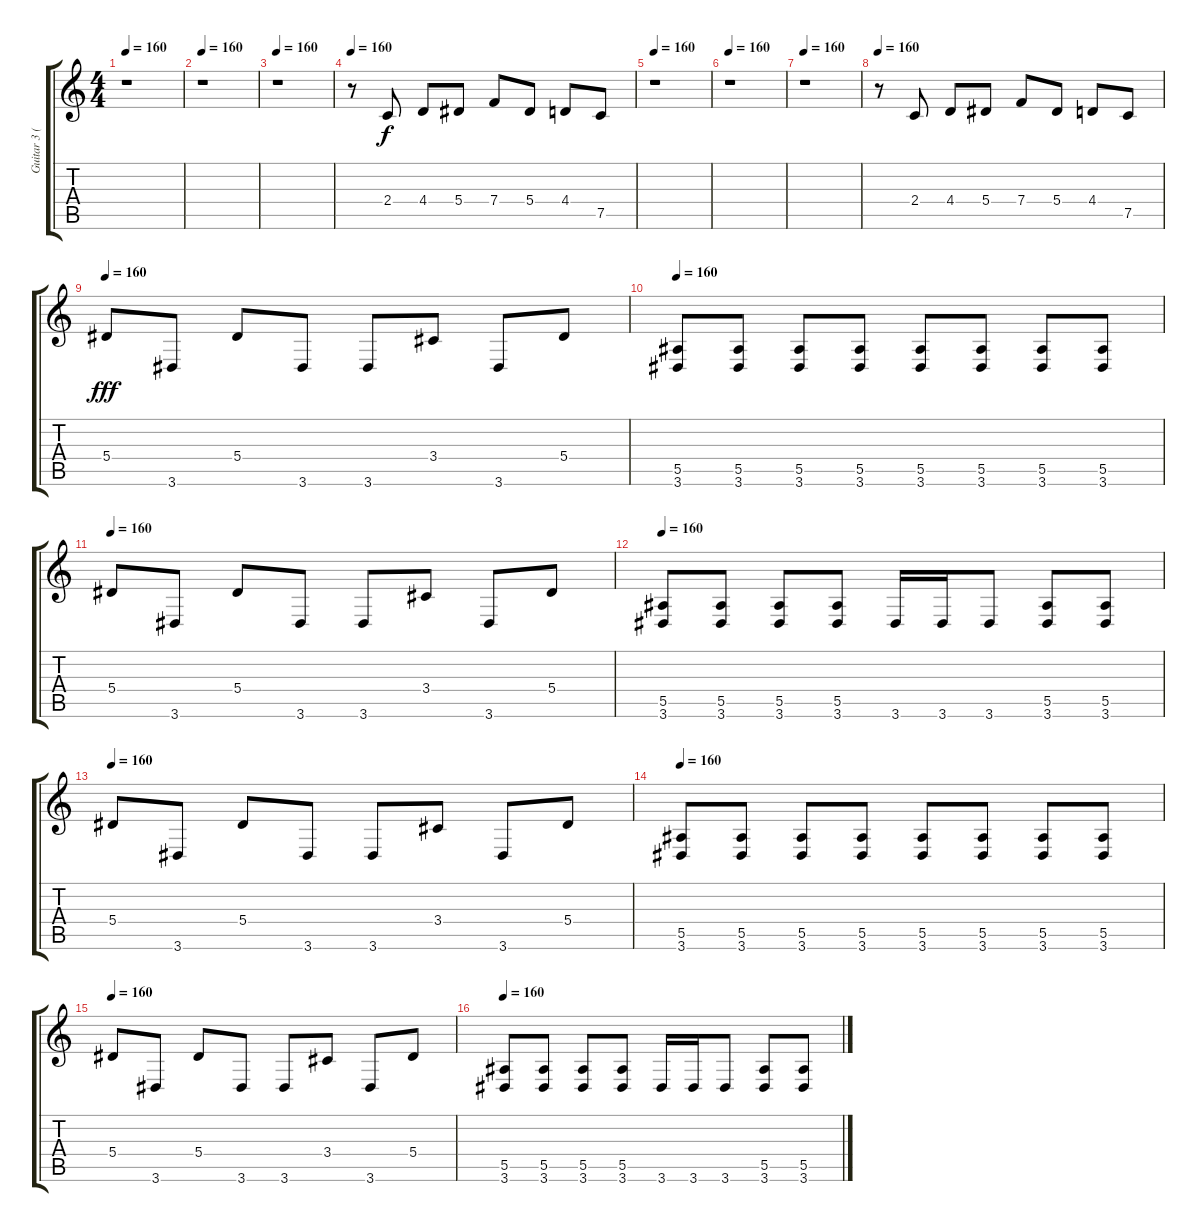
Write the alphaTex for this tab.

\track ("Guitar 3 (Rhythm)" "Guitar 3 (") {instrument distortionguitar}
\staff {score tabs}
\tuning (C4 G3 Eb3 Bb2 F2 C2) {hide}
\ts (4 4)
\tempo 160
\clef g2
\ks c
r.1{dy mf} |
\tempo 160
r.1 |
\tempo 160
r.1 |
\tempo 160
r.8 2.4.8{dy f} 4.4.8 5.4.8 7.4.8 5.4.8 4.4.8 7.5.8 |
\tempo 160
r.1 |
\tempo 160
r.1 |
\tempo 160
r.1 |
\tempo 160
r.8 2.4.8 4.4.8 5.4.8 7.4.8 5.4.8 4.4.8 7.5.8 |
\tempo 160
5.4.8{dy fff} 3.6.8 5.4.8 3.6.8 3.6.8 3.4.8 3.6.8 5.4.8 |
\tempo 160
(5.5 3.6).8 (5.5 3.6).8 (5.5 3.6).8 (5.5 3.6).8 (5.5 3.6).8 (5.5 3.6).8 (5.5 3.6).8 (5.5 3.6).8 |
\tempo 160
5.4.8 3.6.8 5.4.8 3.6.8 3.6.8 3.4.8 3.6.8 5.4.8 |
\tempo 160
(5.5 3.6).8 (5.5 3.6).8 (5.5 3.6).8 (5.5 3.6).8 3.6.16 3.6.16 3.6.8 (5.5 3.6).8 (5.5 3.6).8 |
\tempo 160
5.4.8 3.6.8 5.4.8 3.6.8 3.6.8 3.4.8 3.6.8 5.4.8 |
\tempo 160
(5.5 3.6).8 (5.5 3.6).8 (5.5 3.6).8 (5.5 3.6).8 (5.5 3.6).8 (5.5 3.6).8 (5.5 3.6).8 (5.5 3.6).8 |
\tempo 160
5.4.8 3.6.8 5.4.8 3.6.8 3.6.8 3.4.8 3.6.8 5.4.8 |
\tempo 160
(5.5 3.6).8 (5.5 3.6).8 (5.5 3.6).8 (5.5 3.6).8 3.6.16 3.6.16 3.6.8 (5.5 3.6).8 (5.5 3.6).8
